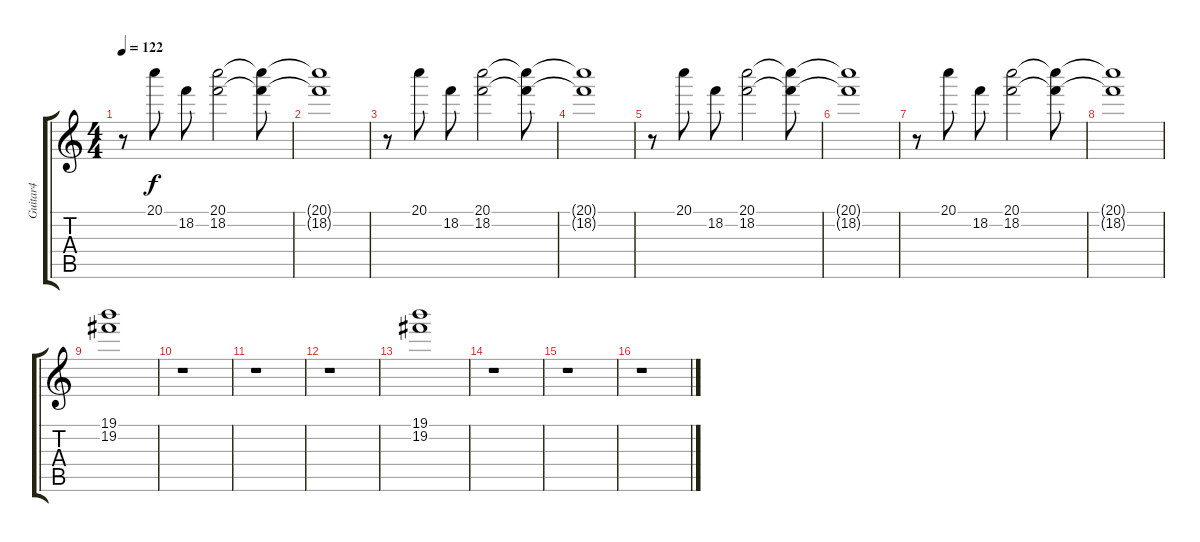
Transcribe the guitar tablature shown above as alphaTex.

\track ("Guitar4" "Guitar4") {instrument acousticguitarnylon}
\staff {score tabs}
\tuning (E4 B3 G3 D3 A2 E2) {hide}
\ts (4 4)
\tempo 122
\clef g2
\ks c
r.8{dy f} 20.1.8 18.2.8 (20.1 18.2).2 (20.1{t} 18.2{t}).8 |
(20.1{t} 18.2{t}).1 |
r.8 20.1.8 18.2.8 (20.1 18.2).2 (20.1{t} 18.2{t}).8 |
(20.1{t} 18.2{t}).1 |
r.8 20.1.8 18.2.8 (20.1 18.2).2 (20.1{t} 18.2{t}).8 |
(20.1{t} 18.2{t}).1 |
r.8 20.1.8 18.2.8 (20.1 18.2).2 (20.1{t} 18.2{t}).8 |
(20.1{t} 18.2{t}).1 |
(19.1 19.2).1 |
r.1 |
r.1 |
r.1 |
(19.1 19.2).1 |
r.1 |
r.1 |
r.1
